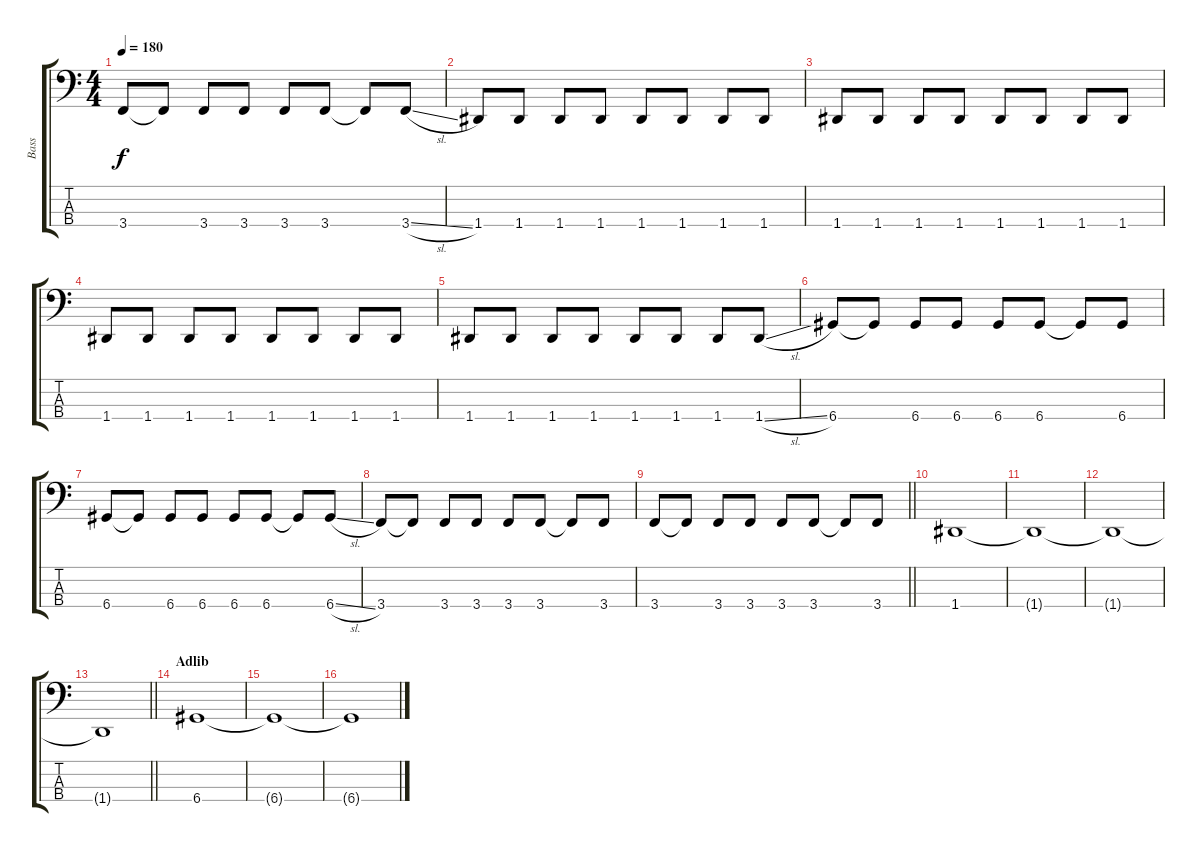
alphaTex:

\track ("Bass" "Bass") {instrument electricbassfinger}
\staff {score tabs}
\tuning (F2 C2 G1 D1) {hide}
\ts (4 4)
\tempo 180
\clef f4
\ks c
3.4.8{dy f} 3.4{t}.8 3.4.8 3.4.8 3.4.8 3.4.8 3.4{t}.8 3.4{sl}.8 |
1.4.8 1.4.8 1.4.8 1.4.8 1.4.8 1.4.8 1.4.8 1.4.8 |
1.4.8 1.4.8 1.4.8 1.4.8 1.4.8 1.4.8 1.4.8 1.4.8 |
1.4.8 1.4.8 1.4.8 1.4.8 1.4.8 1.4.8 1.4.8 1.4.8 |
1.4.8 1.4.8 1.4.8 1.4.8 1.4.8 1.4.8 1.4.8 1.4{sl}.8 |
6.4.8 6.4{t}.8 6.4.8 6.4.8 6.4.8 6.4.8 6.4{t}.8 6.4.8 |
6.4.8 6.4{t}.8 6.4.8 6.4.8 6.4.8 6.4.8 6.4{t}.8 6.4{sl}.8 |
3.4.8 3.4{t}.8 3.4.8 3.4.8 3.4.8 3.4.8 3.4{t}.8 3.4.8 |
\barLineRight lightlight
3.4.8 3.4{t}.8 3.4.8 3.4.8 3.4.8 3.4.8 3.4{t}.8 3.4.8 |
1.4.1 |
1.4{t}.1 |
1.4{t}.1 |
\barLineRight lightlight
1.4{t}.1 |
\section ("" "Adlib")
6.4.1 |
6.4{t}.1 |
6.4{t}.1
